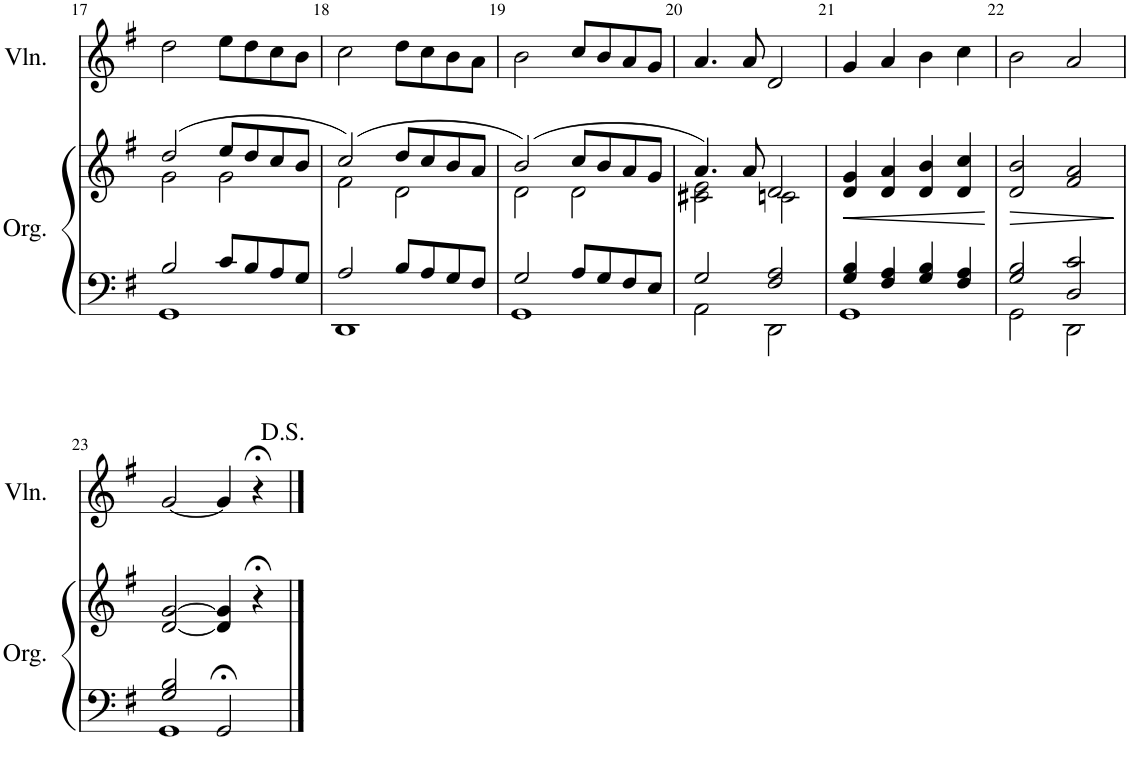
**kern	**kern	**dynam	**kern
*part2	*part2	*part2	*part1
*staff3	*staff2	*staff2/3	*staff1
*I"Orgue	*	*	*I"Violon
*I'Org.	*	*	*I'Vln.
!!LO:PB:g=z
*clefF4	*clefG2	*	*clefG2
*k[f#]	*k[f#]	*	*k[f#]
*M4/4	*M4/4	*	*M4/4
*met(c)	*met(c)	*	*met(c)
=17	=17	=17	=17
*^	*^	*	*
2B/	1GG	(2dd/	2g\	.	2dd\
8c/L	.	8ee/L	2g\	.	8ee\L
8B/	.	8dd/	.	.	8dd\
8A/	.	8cc/	.	.	8cc\
8G/J	.	8b/J	.	.	8b\J
=18	=18	=18	=18	=18	=18
2A/	1DD	(2cc/)	2f#\	.	2cc\
8B/L	.	8dd/L	2d\	.	8dd\L
8A/	.	8cc/	.	.	8cc\
8G/	.	8b/	.	.	8b\
8F#/J	.	8a/J	.	.	8a\J
=19	=19	=19	=19	=19	=19
2G/	1GG	(2b/)	2d\	.	2b\
8A/L	.	8cc/L	2d\	.	8cc/L
8G/	.	8b/	.	.	8b/
8F#/	.	8a/	.	.	8a/
8E/J	.	8g/J	.	.	8g/J
=20	=20	=20	=20	=20	=20
2G/	2AA\	4.a/)	2c#X\ 2e\	.	4.a/
.	.	8a/	.	.	8a/
2F#/ 2A/	2DD\	2d/	2cn\	.	2d/
=21	=21	=21	=21	=21	=21
!	!	!	!	!LO:HP:b	!
*	*	*v	*v	*	*
4G/ 4B/	1GG	4d/ 4g/	<	4g/
4F#/ 4A/	.	4d/ 4a/	.	4a/
4G/ 4B/	.	4d/ 4b/	.	4b\
4F#/ 4A/	.	4d/ 4cc/	.	4cc\
*v	*v	*	*	*
.	.	[	.
=22	=22	=22	=22
*^	*	*	*
!	!	!	!LO:HP:b	!
2G/ 2B/	2GG\	2d/ 2b/	>	2b\
2D/ 2c/	2DD\	2f#/ 2a/	.	2a/
*v	*v	*	*	*
.	.	]	.
!!LO:LB:g=z
=23	=23	=23	=23
*^	*	*	*
2G/ 2B/	1GG	[2d/ [2g/	.	[2g/
2GG;</	.	4d/] 4g/]	.	4g/]
.	.	4r;<	.	4r;<
*v	*v	*	*	*
==	==	==	==
*-	*-	*-	*-
